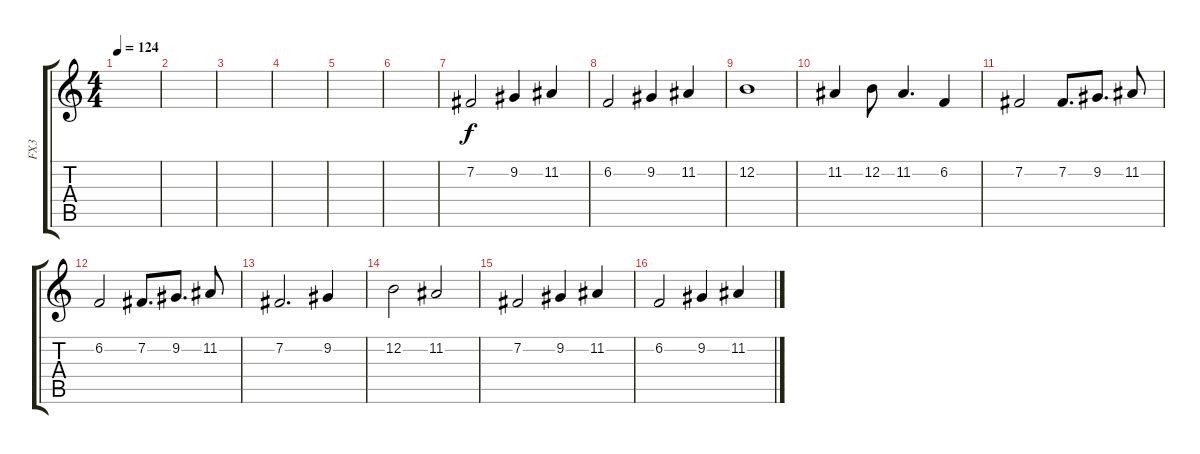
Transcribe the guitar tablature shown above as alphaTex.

\track ("FX3" "FX3") {instrument stringensemble1}
\staff {score tabs}
\tuning (E4 B3 G3 D3 A2 E2) {hide}
\ts (4 4)
\tempo 124
\clef g2
\ks c
|
|
|
|
|
|
7.2.2 9.2.4 11.2.4 |
6.2.2 9.2.4 11.2.4 |
12.2.1 |
11.2.4 12.2.8 11.2.4{d} 6.2.4 |
7.2.2 7.2.8{d} 9.2.8{d} 11.2.8 |
6.2.2 7.2.8{d} 9.2.8{d} 11.2.8 |
7.2.2{d} 9.2.4 |
12.2.2 11.2.2 |
7.2.2 9.2.4 11.2.4 |
6.2.2 9.2.4 11.2.4
